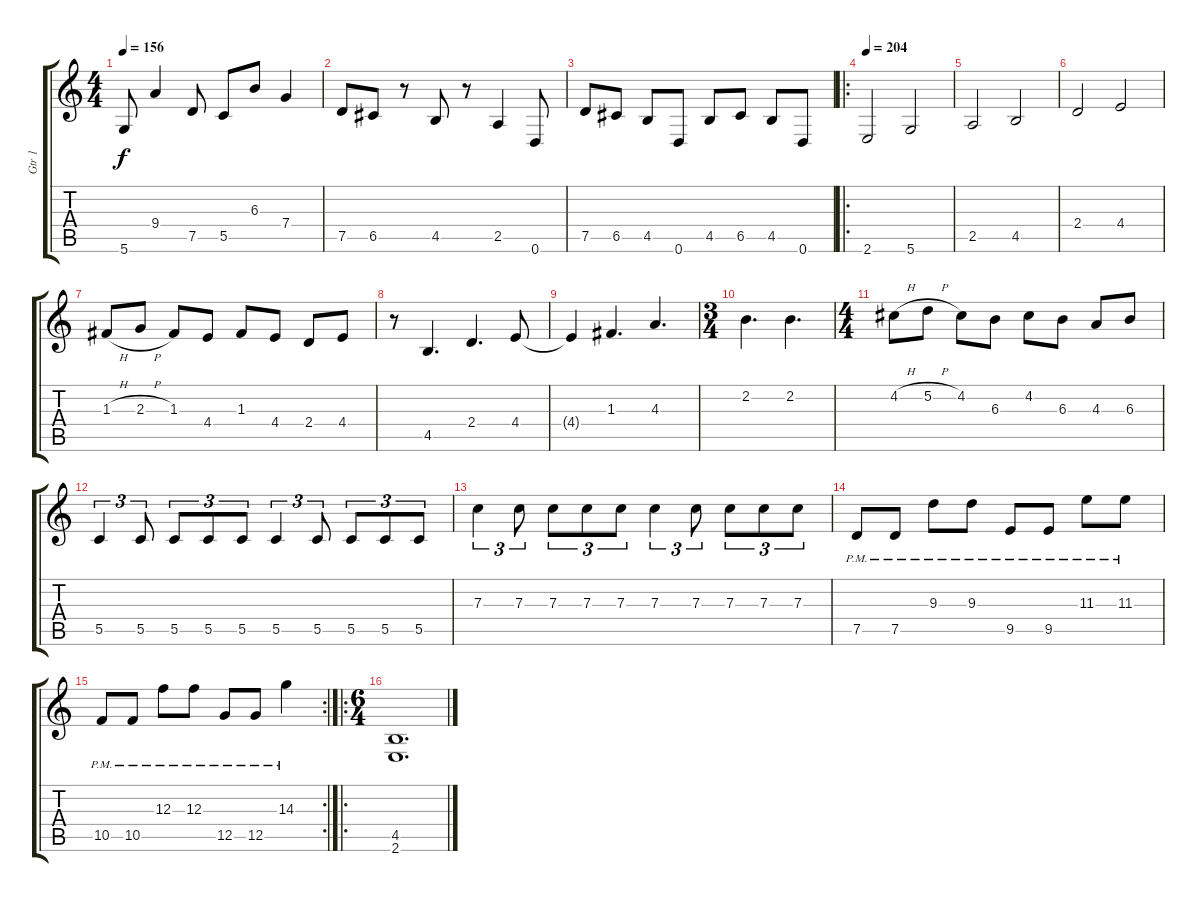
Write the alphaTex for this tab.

\track ("Gtr 1" "Gtr 1") {instrument distortionguitar}
\staff {score tabs}
\tuning (D4 A3 F3 C3 G2 D2) {hide}
\ts (4 4)
\tempo 156
\clef g2
\ks c
5.6{t}.8{dy f} 9.4.4 7.5.8 5.5.8 6.3.8 7.4.4 |
7.5.8 6.5.8 r.8 4.5.8 r.8 2.5.4 0.6.8 |
7.5.8 6.5.8 4.5.8 0.6.8 4.5.8 6.5.8 4.5.8 0.6.8 |
\ro
\tempo 204
2.6.2 5.6.2 |
2.5.2 4.5.2 |
2.4.2 4.4.2 |
1.3{h}.8 2.3{h}.8 1.3.8 4.4.8 1.3.8 4.4.8 2.4.8 4.4.8 |
r.8 4.5.4{d} 2.4.4{d} 4.4.8 |
4.4{t}.4 1.3.4{d} 4.3.4{d} |
\ts (3 4)
2.2.4{d} 2.2.4{d} |
\ts (4 4)
4.2{h}.8 5.2{h}.8 4.2.8 6.3.8 4.2.8 6.3.8 4.3.8 6.3.8 |
5.5.4{tu (3 2)} 5.5.8{tu (3 2)} 5.5.8{tu (3 2)} 5.5.8{tu (3 2)} 5.5.8{tu (3 2)} 5.5.4{tu (3 2)} 5.5.8{tu (3 2)} 5.5.8{tu (3 2)} 5.5.8{tu (3 2)} 5.5.8{tu (3 2)} |
7.3.4{tu (3 2)} 7.3.8{tu (3 2)} 7.3.8{tu (3 2)} 7.3.8{tu (3 2)} 7.3.8{tu (3 2)} 7.3.4{tu (3 2)} 7.3.8{tu (3 2)} 7.3.8{tu (3 2)} 7.3.8{tu (3 2)} 7.3.8{tu (3 2)} |
7.5{pm}.8 7.5{pm}.8 9.3{pm}.8 9.3{pm}.8 9.5{pm}.8 9.5{pm}.8 11.3{pm}.8 11.3{pm}.8 |
\rc 2
10.5{pm}.8 10.5{pm}.8 12.3{pm}.8 12.3{pm}.8 12.5{pm}.8 12.5{pm}.8 14.3{pm}.4 |
\ro
\ts (6 4)
(4.5 2.6).1{d}
